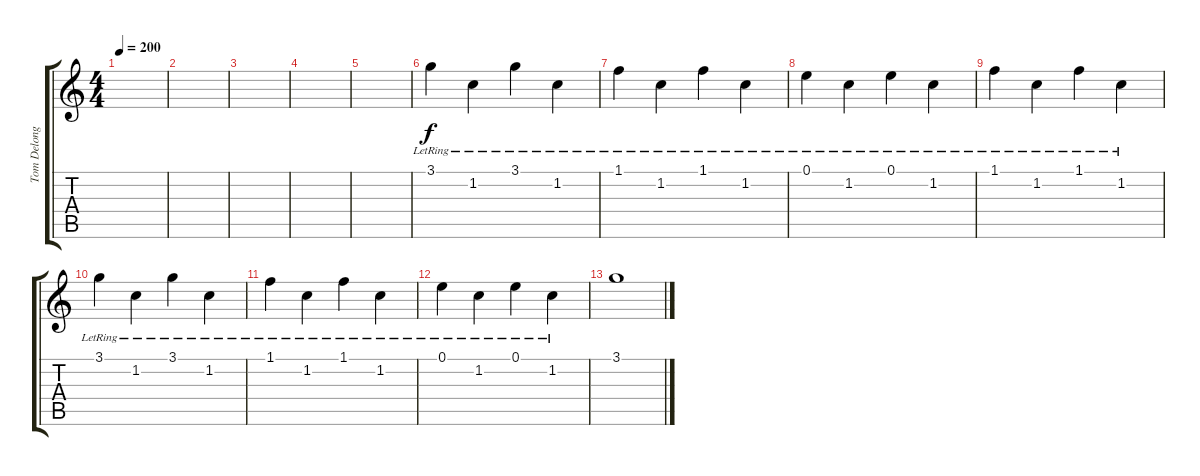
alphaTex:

\track ("Tom Delonge (CLEAN)" "Tom Delong") {instrument electricguitarclean}
\staff {score tabs}
\tuning (E4 B3 G3 D3 A2 E2) {hide}
\ts (4 4)
\tempo 200
\clef g2
\ks c
|
|
|
|
|
3.1{lr}.4 1.2{lr}.4 3.1{lr}.4 1.2{lr}.4 |
1.1{lr}.4 1.2{lr}.4 1.1{lr}.4 1.2{lr}.4 |
0.1{lr}.4 1.2{lr}.4 0.1{lr}.4 1.2{lr}.4 |
1.1{lr}.4 1.2{lr}.4 1.1{lr}.4 1.2{lr}.4 |
3.1{lr}.4 1.2{lr}.4 3.1{lr}.4 1.2{lr}.4 |
1.1{lr}.4 1.2{lr}.4 1.1{lr}.4 1.2{lr}.4 |
0.1{lr}.4 1.2{lr}.4 0.1{lr}.4 1.2{lr}.4 |
3.1.1
